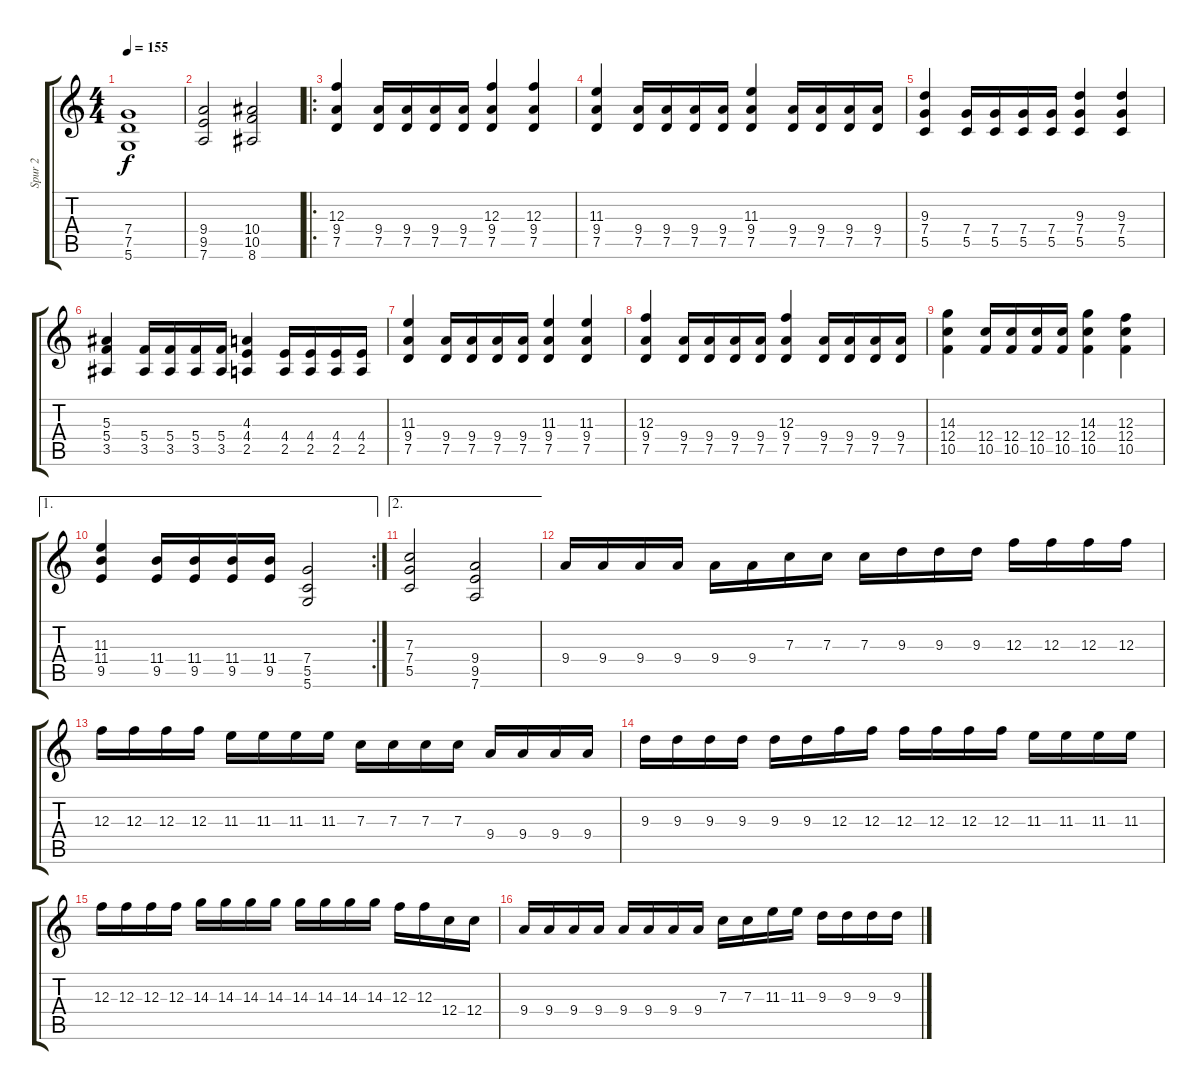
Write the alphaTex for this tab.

\track ("Spur 2" "Spur 2") {instrument distortionguitar}
\staff {score tabs}
\tuning (D4 A3 F3 C3 G2 D2) {hide}
\ts (4 4)
\tempo 155
\clef g2
\ks c
(7.4 7.5 5.6).1{dy f} |
(9.4 9.5 7.6).2 (10.4 10.5 8.6).2 |
\ro
(12.3 9.4 7.5).4 (9.4 7.5).16 (9.4 7.5).16 (9.4 7.5).16 (9.4 7.5).16 (12.3 9.4 7.5).4 (12.3 9.4 7.5).4 |
(11.3 9.4 7.5).4 (9.4 7.5).16 (9.4 7.5).16 (9.4 7.5).16 (9.4 7.5).16 (11.3 9.4 7.5).4 (9.4 7.5).16 (9.4 7.5).16 (9.4 7.5).16 (9.4 7.5).16 |
(9.3 7.4 5.5).4 (7.4 5.5).16 (7.4 5.5).16 (7.4 5.5).16 (7.4 5.5).16 (9.3 7.4 5.5).4 (9.3 7.4 5.5).4 |
(5.3 5.4 3.5).4 (5.4 3.5).16 (5.4 3.5).16 (5.4 3.5).16 (5.4 3.5).16 (4.3 4.4 2.5).4 (4.4 2.5).16 (4.4 2.5).16 (4.4 2.5).16 (4.4 2.5).16 |
(11.3 9.4 7.5).4 (9.4 7.5).16 (9.4 7.5).16 (9.4 7.5).16 (9.4 7.5).16 (11.3 9.4 7.5).4 (11.3 9.4 7.5).4 |
(12.3 9.4 7.5).4 (9.4 7.5).16 (9.4 7.5).16 (9.4 7.5).16 (9.4 7.5).16 (12.3 9.4 7.5).4 (9.4 7.5).16 (9.4 7.5).16 (9.4 7.5).16 (9.4 7.5).16 |
(14.3 12.4 10.5).4 (12.4 10.5).16 (12.4 10.5).16 (12.4 10.5).16 (12.4 10.5).16 (14.3 12.4 10.5).4 (12.3 12.4 10.5).4 |
\ae 1
\rc 2
(11.3 11.4 9.5).4 (11.4 9.5).16 (11.4 9.5).16 (11.4 9.5).16 (11.4 9.5).16 (7.4 5.5 5.6).2 |
\ae 2
(7.3 7.4 5.5).2 (9.4 9.5 7.6).2 |
9.4.16 9.4.16 9.4.16 9.4.16 9.4.16 9.4.16 7.3.16 7.3.16 7.3.16 9.3.16 9.3.16 9.3.16 12.3.16 12.3.16 12.3.16 12.3.16 |
12.3.16 12.3.16 12.3.16 12.3.16 11.3.16 11.3.16 11.3.16 11.3.16 7.3.16 7.3.16 7.3.16 7.3.16 9.4.16 9.4.16 9.4.16 9.4.16 |
9.3.16 9.3.16 9.3.16 9.3.16 9.3.16 9.3.16 12.3.16 12.3.16 12.3.16 12.3.16 12.3.16 12.3.16 11.3.16 11.3.16 11.3.16 11.3.16 |
12.3.16 12.3.16 12.3.16 12.3.16 14.3.16 14.3.16 14.3.16 14.3.16 14.3.16 14.3.16 14.3.16 14.3.16 12.3.16 12.3.16 12.4.16 12.4.16 |
9.4.16 9.4.16 9.4.16 9.4.16 9.4.16 9.4.16 9.4.16 9.4.16 7.3.16 7.3.16 11.3.16 11.3.16 9.3.16 9.3.16 9.3.16 9.3.16
